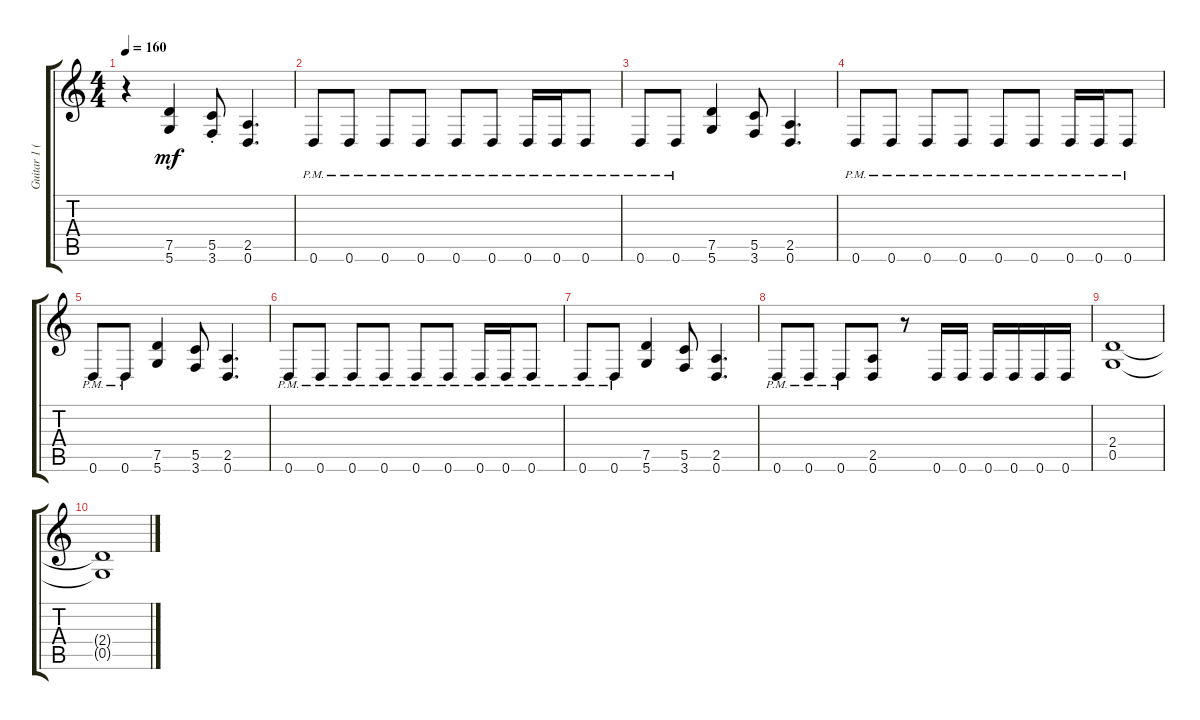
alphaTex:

\track ("Guitar 1 (Andrea)" "Guitar 1 (") {instrument distortionguitar}
\staff {score tabs}
\tuning (D4 A3 F3 C3 G2 D2) {hide}
\ts (4 4)
\tempo 160
\clef g2
\ks c
r.4{dy f} (7.5 5.6).4{dy mf} (5.5{st} 3.6{st}).8 (2.5 0.6).4{d} |
0.6{pm}.8 0.6{pm}.8 0.6{pm}.8 0.6{pm}.8 0.6{pm}.8 0.6{pm}.8 0.6{pm}.16 0.6{pm}.16 0.6{pm}.8 |
0.6{pm}.8 0.6{pm}.8 (7.5 5.6).4 (5.5 3.6).8 (2.5 0.6).4{d} |
0.6{pm}.8 0.6{pm}.8 0.6{pm}.8 0.6{pm}.8 0.6{pm}.8 0.6{pm}.8 0.6{pm}.16 0.6{pm}.16 0.6{pm}.8 |
0.6{pm}.8 0.6{pm}.8 (7.5 5.6).4 (5.5 3.6).8 (2.5 0.6).4{d} |
0.6{pm}.8 0.6{pm}.8 0.6{pm}.8 0.6{pm}.8 0.6{pm}.8 0.6{pm}.8 0.6{pm}.16 0.6{pm}.16 0.6{pm}.8 |
0.6{pm}.8 0.6{pm}.8 (7.5 5.6).4 (5.5 3.6).8 (2.5 0.6).4{d} |
0.6{pm}.8 0.6{pm}.8 0.6{pm}.8 (2.5 0.6).8 r.8 0.6.16 0.6.16 0.6.16 0.6.16 0.6.16 0.6.16 |
(2.4 0.5).1 |
(2.4{t} 0.5{t}).1
